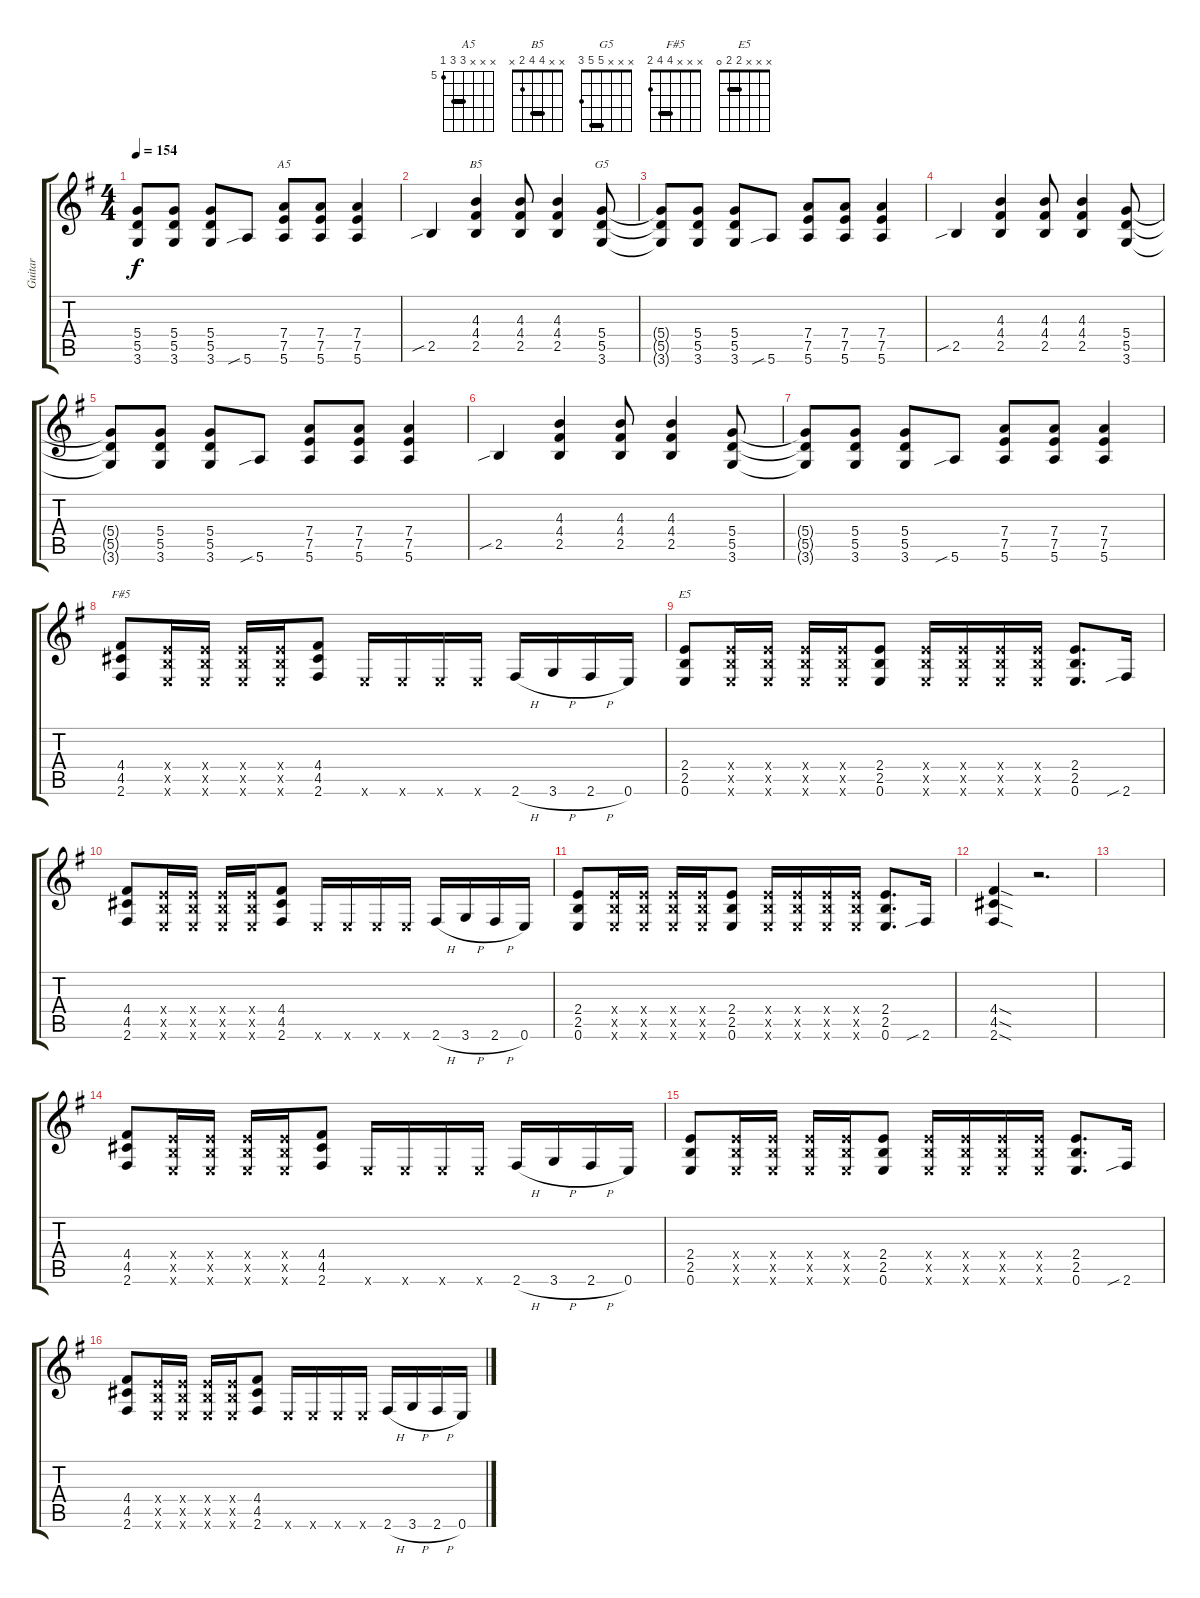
\track ("Guitar" "Guitar") {instrument overdrivenguitar}
\staff {score tabs}
\tuning (E4 B3 G3 D3 A2 E2) {hide}
\chord ("A5" x x x 7 7 5) {firstfret 5 barre 7}
\chord ("B5" x x 4 4 2 x) {barre 4}
\chord ("G5" x x x 5 5 3) {barre 5}
\chord ("F#5" x x x 4 4 2) {barre 4}
\chord ("E5" x x x 2 2 0) {barre 2}
\ts (4 4)
\tempo 154
\clef g2
\ks g
(5.4{t} 5.5{t} 3.6{t}).8{dy f} (5.4 5.5 3.6).8 (5.4 5.5 3.6).8 5.6{sib}.8 (7.4 7.5 5.6).8{ch "A5"} (7.4 7.5 5.6).8 (7.4 7.5 5.6).4 |
2.5{sib}.4 (4.3 4.4 2.5).4{ch "B5"} (4.3 4.4 2.5).8 (4.3 4.4 2.5).4 (5.4 5.5 3.6).8{ch "G5"} |
(5.4{t} 5.5{t} 3.6{t}).8 (5.4 5.5 3.6).8 (5.4 5.5 3.6).8 5.6{sib}.8 (7.4 7.5 5.6).8 (7.4 7.5 5.6).8 (7.4 7.5 5.6).4 |
2.5{sib}.4 (4.3 4.4 2.5).4 (4.3 4.4 2.5).8 (4.3 4.4 2.5).4 (5.4 5.5 3.6).8 |
(5.4{t} 5.5{t} 3.6{t}).8 (5.4 5.5 3.6).8 (5.4 5.5 3.6).8 5.6{sib}.8 (7.4 7.5 5.6).8 (7.4 7.5 5.6).8 (7.4 7.5 5.6).4 |
2.5{sib}.4 (4.3 4.4 2.5).4 (4.3 4.4 2.5).8 (4.3 4.4 2.5).4 (5.4 5.5 3.6).8 |
(5.4{t} 5.5{t} 3.6{t}).8 (5.4 5.5 3.6).8 (5.4 5.5 3.6).8 5.6{sib}.8 (7.4 7.5 5.6).8 (7.4 7.5 5.6).8 (7.4 7.5 5.6).4 |
(4.4 4.5 2.6).8{ch "F#5"} (2.4{x} 2.5{x} 0.6{x}).16 (2.4{x} 2.5{x} 0.6{x}).16 (2.4{x} 2.5{x} 0.6{x}).16 (2.4{x} 2.5{x} 0.6{x}).16 (4.4 4.5 2.6).8 0.6{x}.16 0.6{x}.16 0.6{x}.16 0.6{x}.16 2.6{h}.16 3.6{h}.16 2.6{h}.16 0.6.16 |
(2.4 2.5 0.6).8{ch "E5"} (2.4{x} 2.5{x} 0.6{x}).16 (2.4{x} 2.5{x} 0.6{x}).16 (2.4{x} 2.5{x} 0.6{x}).16 (2.4{x} 2.5{x} 0.6{x}).16 (2.4 2.5 0.6).8 (2.4{x} 2.5{x} 0.6{x}).16 (2.4{x} 2.5{x} 0.6{x}).16 (2.4{x} 2.5{x} 0.6{x}).16 (2.4{x} 2.5{x} 0.6{x}).16 (2.4 2.5 0.6).8{d} 2.6{sib}.16 |
(4.4 4.5 2.6).8 (2.4{x} 2.5{x} 0.6{x}).16 (2.4{x} 2.5{x} 0.6{x}).16 (2.4{x} 2.5{x} 0.6{x}).16 (2.4{x} 2.5{x} 0.6{x}).16 (4.4 4.5 2.6).8 0.6{x}.16 0.6{x}.16 0.6{x}.16 0.6{x}.16 2.6{h}.16 3.6{h}.16 2.6{h}.16 0.6.16 |
(2.4 2.5 0.6).8 (2.4{x} 2.5{x} 0.6{x}).16 (2.4{x} 2.5{x} 0.6{x}).16 (2.4{x} 2.5{x} 0.6{x}).16 (2.4{x} 2.5{x} 0.6{x}).16 (2.4 2.5 0.6).8 (2.4{x} 2.5{x} 0.6{x}).16 (2.4{x} 2.5{x} 0.6{x}).16 (2.4{x} 2.5{x} 0.6{x}).16 (2.4{x} 2.5{x} 0.6{x}).16 (2.4 2.5 0.6).8{d} 2.6{sib}.16 |
(4.4{sod} 4.5{sod} 2.6{sod}).4 r.2{d} |
|
(4.4 4.5 2.6).8 (2.4{x} 2.5{x} 0.6{x}).16 (2.4{x} 2.5{x} 0.6{x}).16 (2.4{x} 2.5{x} 0.6{x}).16 (2.4{x} 2.5{x} 0.6{x}).16 (4.4 4.5 2.6).8 0.6{x}.16 0.6{x}.16 0.6{x}.16 0.6{x}.16 2.6{h}.16 3.6{h}.16 2.6{h}.16 0.6.16 |
(2.4 2.5 0.6).8 (2.4{x} 2.5{x} 0.6{x}).16 (2.4{x} 2.5{x} 0.6{x}).16 (2.4{x} 2.5{x} 0.6{x}).16 (2.4{x} 2.5{x} 0.6{x}).16 (2.4 2.5 0.6).8 (2.4{x} 2.5{x} 0.6{x}).16 (2.4{x} 2.5{x} 0.6{x}).16 (2.4{x} 2.5{x} 0.6{x}).16 (2.4{x} 2.5{x} 0.6{x}).16 (2.4 2.5 0.6).8{d} 2.6{sib}.16 |
(4.4 4.5 2.6).8 (2.4{x} 2.5{x} 0.6{x}).16 (2.4{x} 2.5{x} 0.6{x}).16 (2.4{x} 2.5{x} 0.6{x}).16 (2.4{x} 2.5{x} 0.6{x}).16 (4.4 4.5 2.6).8 0.6{x}.16 0.6{x}.16 0.6{x}.16 0.6{x}.16 2.6{h}.16 3.6{h}.16 2.6{h}.16 0.6.16
